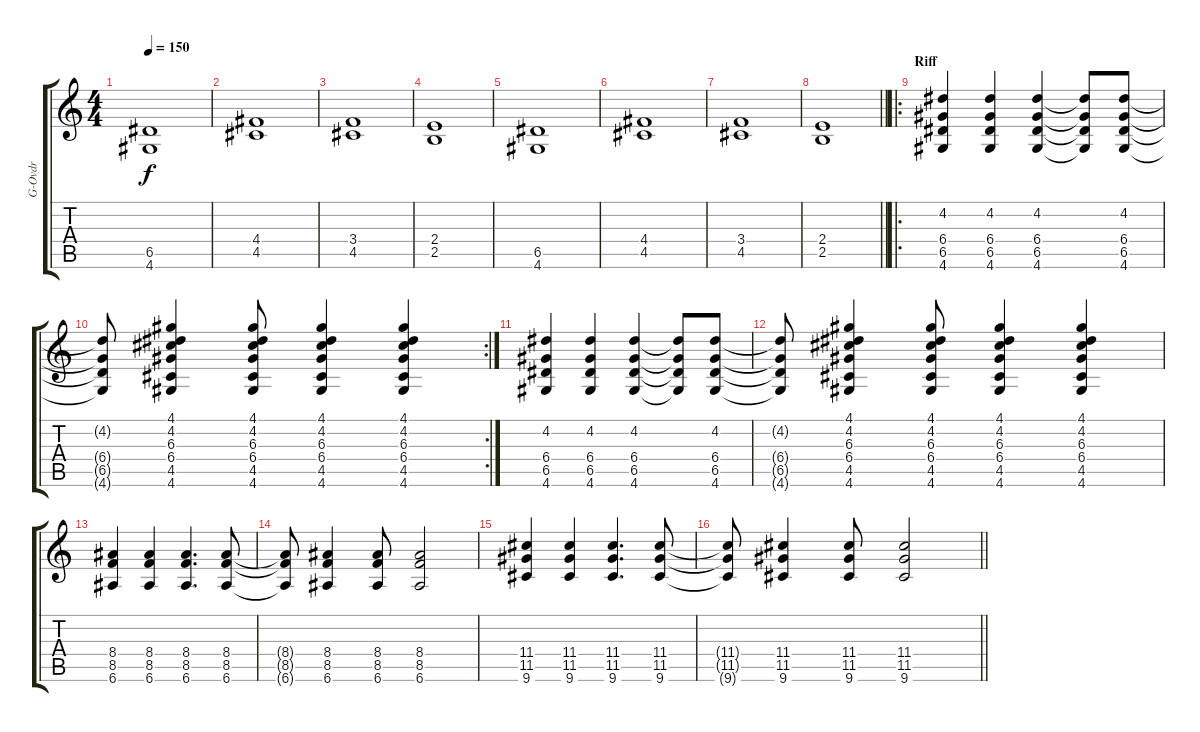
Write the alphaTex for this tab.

\track ("G-Ovdr" "G-Ovdr") {instrument overdrivenguitar}
\staff {score tabs}
\tuning (E4 B3 G3 D3 A2 E2) {hide}
\ts (4 4)
\tempo 150
\clef g2
\ks c
(6.5 4.6).1{dy f} |
(4.4 4.5).1 |
(3.4 4.5).1 |
(2.4 2.5).1 |
(6.5 4.6).1 |
(4.4 4.5).1 |
(3.4 4.5).1 |
\barLineRight lightlight
(2.4 2.5).1 |
\ro
\section ("" "Riff")
(4.2 6.4 6.5 4.6).4 (4.2 6.4 6.5 4.6).4 (4.2 6.4 6.5 4.6).4 (4.2{t} 6.4{t} 6.5{t} 4.6{t}).8 (4.2 6.4 6.5 4.6).8 |
\rc 2
(4.2{t} 6.4{t} 6.5{t} 4.6{t}).8 (4.1 4.2 6.3 6.4 4.5 4.6).4 (4.1 4.2 6.3 6.4 4.5 4.6).8 (4.1 4.2 6.3 6.4 4.5 4.6).4 (4.1 4.2 6.3 6.4 4.5 4.6).4 |
(4.2 6.4 6.5 4.6).4 (4.2 6.4 6.5 4.6).4 (4.2 6.4 6.5 4.6).4 (4.2{t} 6.4{t} 6.5{t} 4.6{t}).8 (4.2 6.4 6.5 4.6).8 |
(4.2{t} 6.4{t} 6.5{t} 4.6{t}).8 (4.1 4.2 6.3 6.4 4.5 4.6).4 (4.1 4.2 6.3 6.4 4.5 4.6).8 (4.1 4.2 6.3 6.4 4.5 4.6).4 (4.1 4.2 6.3 6.4 4.5 4.6).4 |
(8.4 8.5 6.6).4 (8.4 8.5 6.6).4 (8.4 8.5 6.6).4{d} (8.4 8.5 6.6).8 |
(8.4{t} 8.5{t} 6.6{t}).8 (8.4 8.5 6.6).4 (8.4 8.5 6.6).8 (8.4 8.5 6.6).2 |
(11.4 11.5 9.6).4 (11.4 11.5 9.6).4 (11.4 11.5 9.6).4{d} (11.4 11.5 9.6).8 |
\barLineRight lightlight
(11.4{t} 11.5{t} 9.6{t}).8 (11.4 11.5 9.6).4 (11.4 11.5 9.6).8 (11.4 11.5 9.6).2
